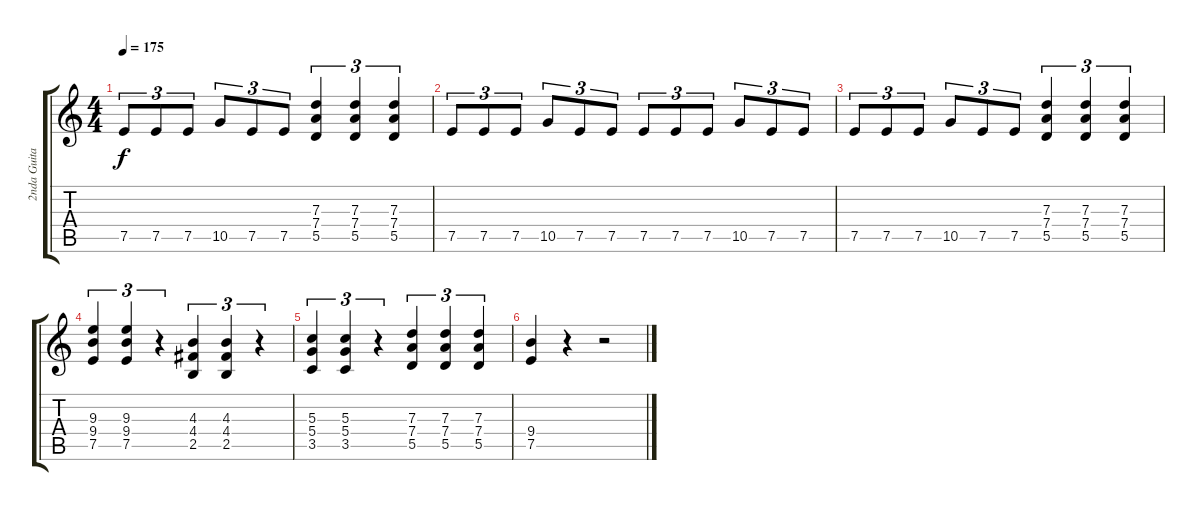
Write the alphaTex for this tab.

\track ("2nda Guitarra" "2nda Guita") {instrument distortionguitar}
\staff {score tabs}
\tuning (E4 B3 G3 D3 A2 E2) {hide}
\ts (4 4)
\tempo 175
\clef g2
\ks c
7.5.8{tu (3 2) dy f} 7.5.8{tu (3 2)} 7.5.8{tu (3 2)} 10.5.8{tu (3 2)} 7.5.8{tu (3 2)} 7.5.8{tu (3 2)} (7.3 7.4 5.5).4{tu (3 2)} (7.3 7.4 5.5).4{tu (3 2)} (7.3 7.4 5.5).4{tu (3 2)} |
7.5.8{tu (3 2)} 7.5.8{tu (3 2)} 7.5.8{tu (3 2)} 10.5.8{tu (3 2)} 7.5.8{tu (3 2)} 7.5.8{tu (3 2)} 7.5.8{tu (3 2)} 7.5.8{tu (3 2)} 7.5.8{tu (3 2)} 10.5.8{tu (3 2)} 7.5.8{tu (3 2)} 7.5.8{tu (3 2)} |
7.5.8{tu (3 2)} 7.5.8{tu (3 2)} 7.5.8{tu (3 2)} 10.5.8{tu (3 2)} 7.5.8{tu (3 2)} 7.5.8{tu (3 2)} (7.3 7.4 5.5).4{tu (3 2)} (7.3 7.4 5.5).4{tu (3 2)} (7.3 7.4 5.5).4{tu (3 2)} |
(9.3 9.4 7.5).4{tu (3 2)} (9.3 9.4 7.5).4{tu (3 2)} r.4{tu (3 2)} (4.3 4.4 2.5).4{tu (3 2)} (4.3 4.4 2.5).4{tu (3 2)} r.4{tu (3 2)} |
(5.3 5.4 3.5).4{tu (3 2)} (5.3 5.4 3.5).4{tu (3 2)} r.4{tu (3 2)} (7.3 7.4 5.5).4{tu (3 2)} (7.3 7.4 5.5).4{tu (3 2)} (7.3 7.4 5.5).4{tu (3 2)} |
(9.4 7.5).4 r.4 r.2
